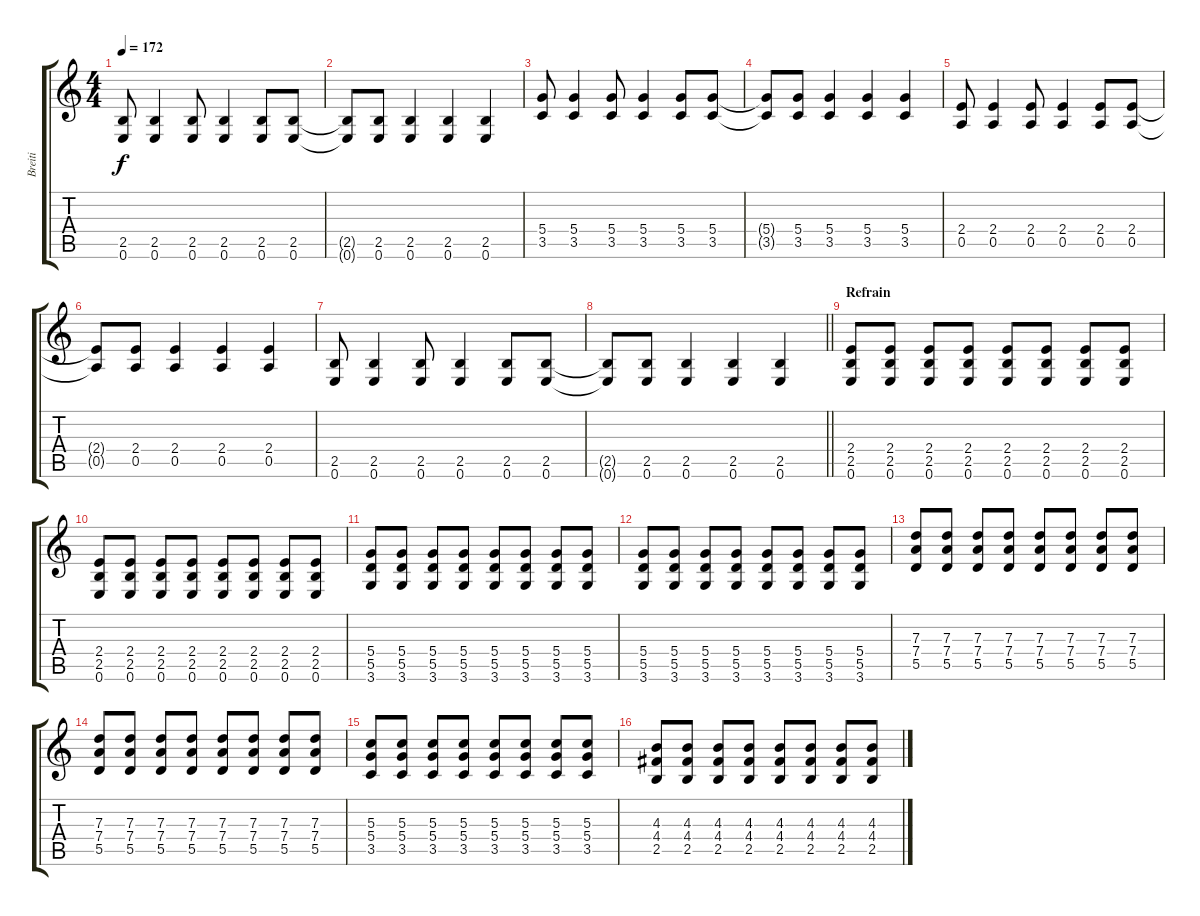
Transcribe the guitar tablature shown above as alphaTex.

\track ("Breiti" "Breiti") {instrument distortionguitar}
\staff {score tabs}
\tuning (E4 B3 G3 D3 A2 E2) {hide}
\ts (4 4)
\tempo 172
\clef g2
\ks c
(2.5 0.6).8{dy f} (2.5 0.6).4 (2.5 0.6).8 (2.5 0.6).4 (2.5 0.6).8 (2.5 0.6).8 |
(2.5{t} 0.6{t}).8 (2.5 0.6).8 (2.5 0.6).4 (2.5 0.6).4 (2.5 0.6).4 |
(5.4 3.5).8 (5.4 3.5).4 (5.4 3.5).8 (5.4 3.5).4 (5.4 3.5).8 (5.4 3.5).8 |
(5.4{t} 3.5{t}).8 (5.4 3.5).8 (5.4 3.5).4 (5.4 3.5).4 (5.4 3.5).4 |
(2.4 0.5).8 (2.4 0.5).4 (2.4 0.5).8 (2.4 0.5).4 (2.4 0.5).8 (2.4 0.5).8 |
(2.4{t} 0.5{t}).8 (2.4 0.5).8 (2.4 0.5).4 (2.4 0.5).4 (2.4 0.5).4 |
(2.5 0.6).8 (2.5 0.6).4 (2.5 0.6).8 (2.5 0.6).4 (2.5 0.6).8 (2.5 0.6).8 |
\barLineRight lightlight
(2.5{t} 0.6{t}).8 (2.5 0.6).8 (2.5 0.6).4 (2.5 0.6).4 (2.5 0.6).4 |
\section ("" "Refrain")
(2.4 2.5 0.6).8 (2.4 2.5 0.6).8 (2.4 2.5 0.6).8 (2.4 2.5 0.6).8 (2.4 2.5 0.6).8 (2.4 2.5 0.6).8 (2.4 2.5 0.6).8 (2.4 2.5 0.6).8 |
(2.4 2.5 0.6).8 (2.4 2.5 0.6).8 (2.4 2.5 0.6).8 (2.4 2.5 0.6).8 (2.4 2.5 0.6).8 (2.4 2.5 0.6).8 (2.4 2.5 0.6).8 (2.4 2.5 0.6).8 |
(5.4 5.5 3.6).8 (5.4 5.5 3.6).8 (5.4 5.5 3.6).8 (5.4 5.5 3.6).8 (5.4 5.5 3.6).8 (5.4 5.5 3.6).8 (5.4 5.5 3.6).8 (5.4 5.5 3.6).8 |
(5.4 5.5 3.6).8 (5.4 5.5 3.6).8 (5.4 5.5 3.6).8 (5.4 5.5 3.6).8 (5.4 5.5 3.6).8 (5.4 5.5 3.6).8 (5.4 5.5 3.6).8 (5.4 5.5 3.6).8 |
(7.3 7.4 5.5).8 (7.3 7.4 5.5).8 (7.3 7.4 5.5).8 (7.3 7.4 5.5).8 (7.3 7.4 5.5).8 (7.3 7.4 5.5).8 (7.3 7.4 5.5).8 (7.3 7.4 5.5).8 |
(7.3 7.4 5.5).8 (7.3 7.4 5.5).8 (7.3 7.4 5.5).8 (7.3 7.4 5.5).8 (7.3 7.4 5.5).8 (7.3 7.4 5.5).8 (7.3 7.4 5.5).8 (7.3 7.4 5.5).8 |
(5.3 5.4 3.5).8 (5.3 5.4 3.5).8 (5.3 5.4 3.5).8 (5.3 5.4 3.5).8 (5.3 5.4 3.5).8 (5.3 5.4 3.5).8 (5.3 5.4 3.5).8 (5.3 5.4 3.5).8 |
(4.3 4.4 2.5).8 (4.3 4.4 2.5).8 (4.3 4.4 2.5).8 (4.3 4.4 2.5).8 (4.3 4.4 2.5).8 (4.3 4.4 2.5).8 (4.3 4.4 2.5).8 (4.3 4.4 2.5).8
